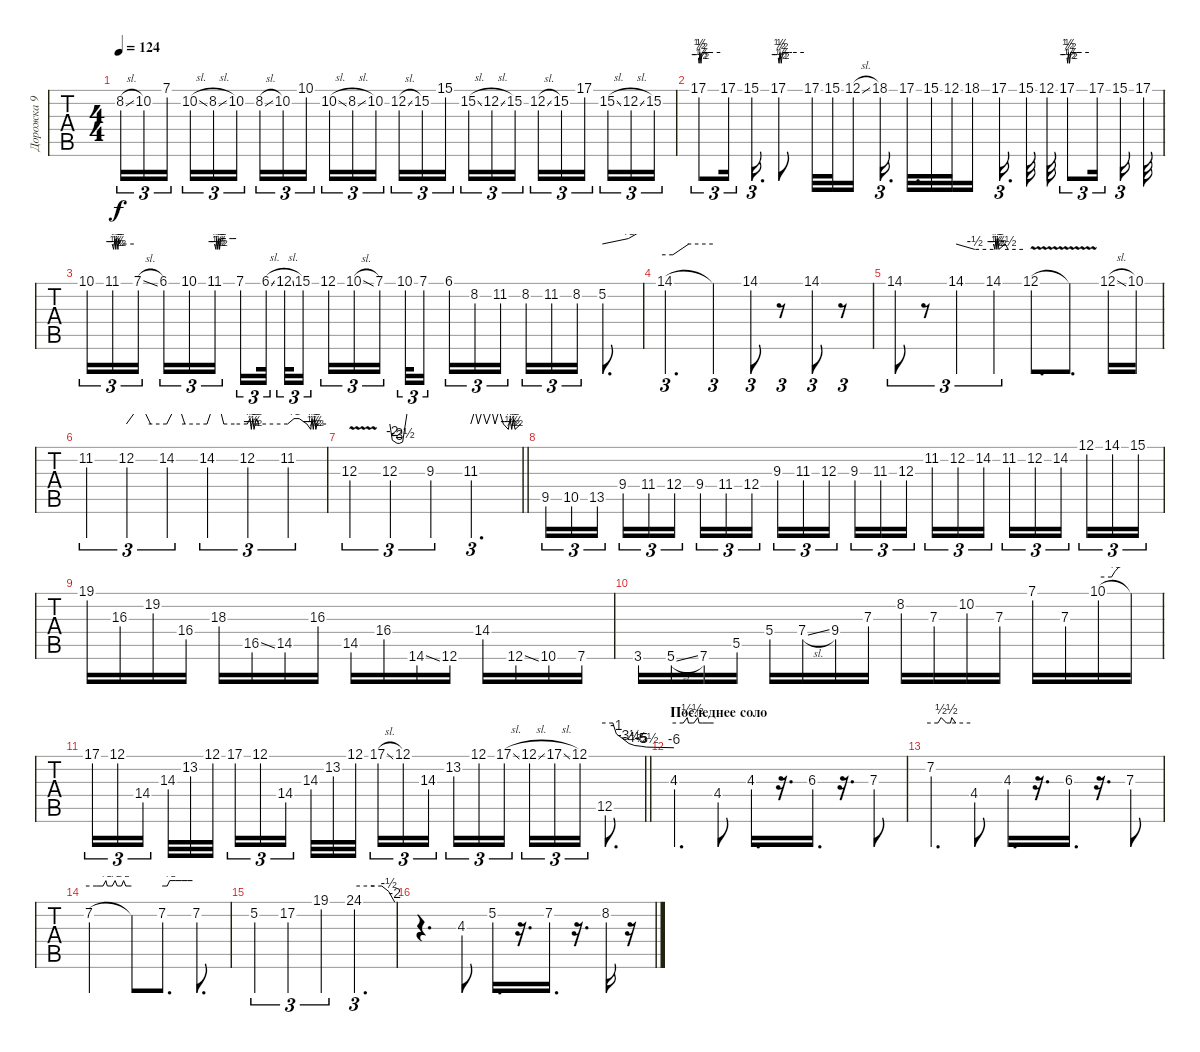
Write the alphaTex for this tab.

\track ("Дорожка 9" "Дорожка 9") {instrument overdrivenguitar}
\staff {tabs}
\tuning (D4 A3 F3 C3 G2 D2) {hide}
\ts (4 4)
\tempo 124
\clef g2
\ks c
8.2{sl}.16{tu (3 2) dy f} 10.2.16{tu (3 2)} 7.1.16{tu (3 2) beam splitsecondary} 10.2{sl}.16{tu (3 2)} 8.2{sl}.16{tu (3 2)} 10.2.16{tu (3 2)} 8.2{sl}.16{tu (3 2)} 10.2.16{tu (3 2)} 10.1.16{tu (3 2) beam splitsecondary} 10.2{sl}.16{tu (3 2)} 8.2{sl}.16{tu (3 2)} 10.2.16{tu (3 2)} 12.2{sl}.16{tu (3 2)} 15.2.16{tu (3 2)} 15.1.16{tu (3 2) beam splitsecondary} 15.2{sl}.16{tu (3 2)} 12.2{sl}.16{tu (3 2)} 15.2.16{tu (3 2)} 12.2{sl}.16{tu (3 2)} 15.2.16{tu (3 2)} 17.1.16{tu (3 2) beam splitsecondary} 15.2{sl}.16{tu (3 2)} 12.2{sl}.16{tu (3 2)} 15.2.16{tu (3 2)} |
17.1.8{tu (3 2) tbe (custom default 0 0 2 -2 4 2 7 -2 10 2 26 2 32 2 60 2)} 17.1.16{tu (3 2) beam splitsecondary} 15.1.16{d tu (3 2)} 17.1.8{tbe (custom default 0 0 2 -2 4 2 7 -2 10 2 26 2 32 2 60 2)} 17.1.32 15.1.32 12.1{sl}.16{beam splitsecondary} 18.1.16{d tu (3 2)} 17.1.32{d} 15.1.32 12.1.32 18.1.16{beam splitsecondary} 17.1.16{d tu (3 2)} 15.1.32 12.1.32 17.1.8{tu (3 2) tbe (custom default 0 0 2 -2 4 2 7 -2 10 2 26 2 32 2 60 2)} 17.1.16{tu (3 2) beam splitsecondary} 15.1.16{tu (3 2)} 17.1.32 |
10.1.16{tu (3 2)} 11.1.16{tu (3 2) tbe (custom default 0 0 4 -2 8 2 10 -2 12 2 16 -2 18 2 21 0 60 0)} 7.1{sl}.16{tu (3 2) beam splitsecondary} 6.1.16{tu (3 2)} 10.1.16{tu (3 2)} 11.1.16{tu (3 2) tbe (custom default 0 0 4 -2 6 2 9 -2 12 2 14 -2 17 2 30 2 51 2 60 2)} 7.1.16{tu (3 2)} 6.1{sl}.32{tu (3 2) beam splitsecondary} 12.1{sl}.32{tu (3 2)} 15.1.16{tu (3 2) beam splitsecondary} 12.1.16{tu (3 2)} 10.1{sl}.16{tu (3 2)} 7.1.16{tu (3 2)} 10.1.32{tu (3 2)} 7.1.16{tu (3 2) beam splitsecondary} 6.1.16{tu (3 2)} 8.2.16{tu (3 2)} 11.2.16{tu (3 2) beam splitsecondary} 8.2.16{tu (3 2)} 11.2.16{tu (3 2)} 8.2.16{tu (3 2)} 5.2.8{d tbe (custom default 0 0 25 2 34 4 60 8)} |
14.1.2{d tu (3 2) tbe (custom default 0 -4 10 -4 30 0 60 0)} 14.1{t}.4{tu (3 2)} 14.1.8{tu (3 2)} r.8{tu (3 2)} 14.1.8{tu (3 2)} r.8{tu (3 2)} |
14.1.8{tu (3 2)} r.8{tu (3 2)} 14.1.4{tu (3 2) tbe (custom default 0 0 30 -2 60 -2)} 14.1.4{tu (3 2) tbe (custom default 0 0 3 -2 5 2 7 -2 9 2 11 -2 24 0 30 -2 60 -2)} 12.1{v}.8{d} 12.1{t}.8{d} 12.1{sl}.16 10.1.16 |
11.2.4{tu (3 2)} 12.2.4{tu (3 2) tbe (custom default 0 0 15 6 20 8 26 6 36 0 60 0)} 14.2.4{tu (3 2) tbe (custom default 0 0 12 8 19 8 27 0 39 0 60 0)} 14.2.4{tu (3 2) tbe (custom default 0 0 8 8 16 8 19 8 25 0 41 0 60 0)} 12.2.4{tu (3 2) tbe (custom default 0 0 4 2 6 -2 8 2 10 -2 13 2 17 0 60 0)} 11.2.4{tu (3 2) tbe (custom default 0 0 10 2 18 2 30 0 36 -2 38 2 40 -2 42 2 44 -2 46 0 60 0)} |
\barLineRight lightlight
12.3{v}.4{tu (3 2)} 12.3.4{tu (3 2) tbe (custom default 0 0 4 -8 12 -12 16 -12 21 -10 29 6 35 6 38 6 49 6 57 6 60 6)} 9.3.4{tu (3 2)} 11.3.2{d tu (3 2) tbe (custom default 0 0 5 6 9 0 14 6 19 0 25 6 29 0 34 6 39 0 45 -2 47 2 49 -2 51 2 53 -2 60 0)} |
9.5.16{tu (3 2)} 10.5.16{tu (3 2)} 13.5.16{tu (3 2) beam splitsecondary} 9.4.16{tu (3 2)} 11.4.16{tu (3 2)} 12.4.16{tu (3 2)} 9.4.16{tu (3 2)} 11.4.16{tu (3 2)} 12.4.16{tu (3 2) beam splitsecondary} 9.3.16{tu (3 2)} 11.3.16{tu (3 2)} 12.3.16{tu (3 2)} 9.3.16{tu (3 2)} 11.3.16{tu (3 2)} 12.3.16{tu (3 2) beam splitsecondary} 11.2.16{tu (3 2)} 12.2.16{tu (3 2)} 14.2.16{tu (3 2)} 11.2.16{tu (3 2)} 12.2.16{tu (3 2)} 14.2.16{tu (3 2) beam splitsecondary} 12.1.16{tu (3 2)} 14.1.16{tu (3 2)} 15.1.16{tu (3 2)} |
19.1.16 16.3.16 19.2.16 16.4.16 18.3.16 16.5{ss}.16 14.5.16 16.3.16 14.5.16 16.4.16 14.6{ss}.16 12.6.16 14.4.16 12.6{ss}.16 10.6.16 7.6.16 |
3.6.16 5.6{sl}.16 7.6.16 5.5.16 5.4.16 7.4{sl}.16 9.4.16 7.3.16 8.2.16 7.3.16 10.2.16 7.3.16 7.1.16 7.3.16 10.1.16{tbe (custom default 0 0 25 0 31 2 60 20)} 10.1{t}.16 |
\barLineRight lightlight
17.1.16{tu (3 2)} 12.1.16{tu (3 2)} 14.4.16{tu (3 2) beam splitsecondary} 14.3.32 13.2.32 12.1.32{beam splitsecondary} 17.1.16{tu (3 2)} 12.1.16{tu (3 2)} 14.4.16{tu (3 2) beam splitsecondary} 14.3.32 13.2.32 12.1.32{beam splitsecondary} 17.1{sl}.16{tu (3 2)} 12.1.16{tu (3 2)} 14.3.16{tu (3 2) beam splitsecondary} 13.2.16{tu (3 2)} 12.1.16{tu (3 2)} 17.1{sl}.16{tu (3 2) beam splitsecondary} 12.1{sl}.16{tu (3 2)} 17.1{sl}.16{tu (3 2)} 12.1.16{tu (3 2)} 12.5.8{d tbe (custom default 0 0 7 0 10 -4 21 -14 26 -18 32 -20 36 -22 60 -24)} |
\section ("" "Последнее соло")
4.3.4{d tbe (custom default 0 0 14 0 20 2 22 0 28 0 30 0 36 2 38 0 43 0 52 0 60 0)} 4.4.8 4.3.16{d} r.16{d} 6.3.16{d} r.16{d} 7.3.8 |
7.2.4{d tbe (custom default 0 0 11 0 16 2 24 0 30 0 32 2 38 0 60 0)} 4.4.8 4.3.16{d} r.16{d} 6.3.16{d} r.16{d} 7.3.8 |
7.2.2{tbe (custom default 0 0 11 0 20 0 24 2 26 0 33 0 37 2 40 0 46 0 49 2 52 0 60 0)} 7.2{t}.8 7.2.8{d tbe (custom default 0 0 10 0 15 2 27 2 38 2 50 2 60 2)} 7.2.8{d} |
5.2.4{tu (3 2)} 17.2.4{tu (3 2) instrument guitarharmonics} 19.1.4{tu (3 2)} 24.1.2{d tu (3 2) tbe (custom default 0 0 30 0 41 0 51 -2 60 -8)} |
r.4{d instrument overdrivenguitar} 4.3.8 5.2.16{d} r.16{d} 7.2.16{d} r.16{d} 8.2.16 r.16
